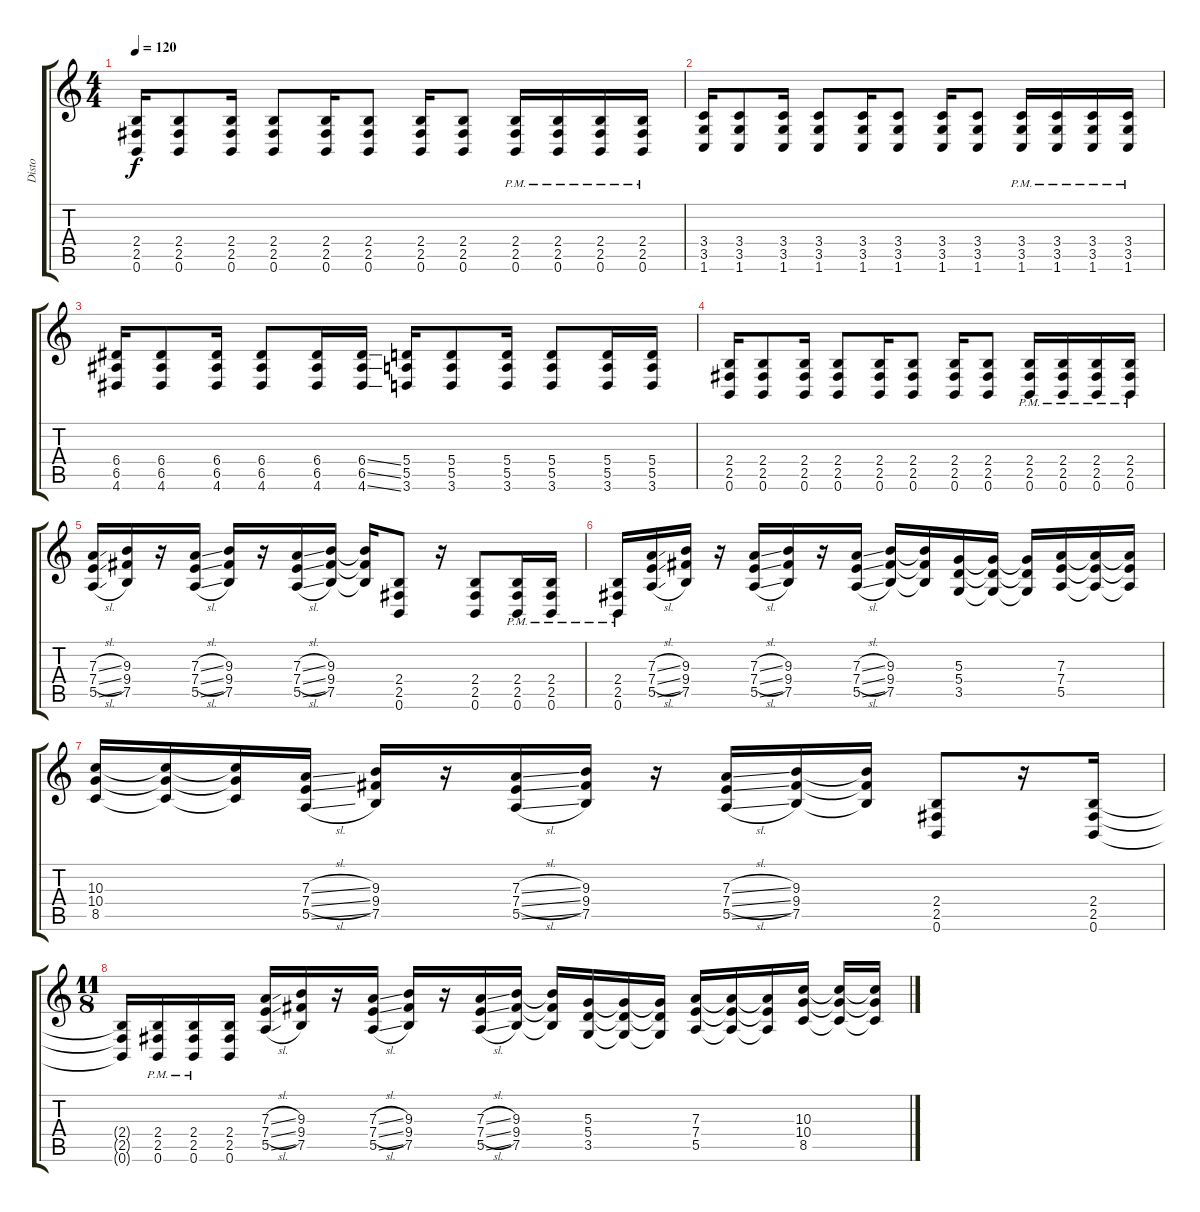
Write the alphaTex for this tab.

\track ("Disto" "Disto") {instrument distortionguitar}
\staff {score tabs}
\tuning (B3 Gb3 D3 A2 E2 B1) {hide}
\ts (4 4)
\tempo 120
\clef g2
\ks c
(2.4 2.5 0.6).16{dy f} (2.4 2.5 0.6).8 (2.4 2.5 0.6).16 (2.4 2.5 0.6).8 (2.4 2.5 0.6).16 (2.4 2.5 0.6).8 (2.4 2.5 0.6).16 (2.4 2.5 0.6).8 (2.4{pm} 2.5{pm} 0.6{pm}).16 (2.4{pm} 2.5{pm} 0.6{pm}).16 (2.4{pm} 2.5{pm} 0.6{pm}).16 (2.4{pm} 2.5{pm} 0.6{pm}).16 |
(3.4 3.5 1.6).16 (3.4 3.5 1.6).8 (3.4 3.5 1.6).16 (3.4 3.5 1.6).8 (3.4 3.5 1.6).16 (3.4 3.5 1.6).8 (3.4 3.5 1.6).16 (3.4 3.5 1.6).8 (3.4{pm} 3.5{pm} 1.6{pm}).16 (3.4{pm} 3.5{pm} 1.6{pm}).16 (3.4{pm} 3.5{pm} 1.6{pm}).16 (3.4{pm} 3.5{pm} 1.6{pm}).16 |
(6.4 6.5 4.6).16 (6.4 6.5 4.6).8 (6.4 6.5 4.6).16 (6.4 6.5 4.6).8 (6.4 6.5 4.6).16 (6.4{ss} 6.5{ss} 4.6{ss}).16 (5.4 5.5 3.6).16 (5.4 5.5 3.6).8 (5.4 5.5 3.6).16 (5.4 5.5 3.6).8 (5.4 5.5 3.6).16 (5.4 5.5 3.6).16 |
(2.4 2.5 0.6).16 (2.4 2.5 0.6).8 (2.4 2.5 0.6).16 (2.4 2.5 0.6).8 (2.4 2.5 0.6).16 (2.4 2.5 0.6).8 (2.4 2.5 0.6).16 (2.4 2.5 0.6).8 (2.4{pm} 2.5{pm} 0.6{pm}).16 (2.4{pm} 2.5{pm} 0.6{pm}).16 (2.4{pm} 2.5{pm} 0.6{pm}).16 (2.4{pm} 2.5{pm} 0.6{pm}).16 |
(7.3{sl} 7.4{sl} 5.5{sl}).16 (9.3 9.4 7.5).16 r.16 (7.3{sl} 7.4{sl} 5.5{sl}).16 (9.3 9.4 7.5).16 r.16 (7.3{sl} 7.4{sl} 5.5{sl}).16 (9.3 9.4 7.5).16 (9.3{t} 9.4{t} 7.5{t}).16 (2.4 2.5 0.6).8 r.16 (2.4 2.5 0.6).8 (2.4{pm} 2.5{pm} 0.6{pm}).16 (2.4{pm} 2.5{pm} 0.6{pm}).16 |
(2.4{pm} 2.5{pm} 0.6{pm}).16 (7.3{sl} 7.4{sl} 5.5{sl}).16 (9.3 9.4 7.5).16 r.16 (7.3{sl} 7.4{sl} 5.5{sl}).16 (9.3 9.4 7.5).16 r.16 (7.3{sl} 7.4{sl} 5.5{sl}).16 (9.3 9.4 7.5).16 (9.3{t} 9.4{t} 7.5{t}).16 (5.3 5.4 3.5).16 (5.3{t} 5.4{t} 3.5{t}).16 (5.3{t} 5.4{t} 3.5{t}).16 (7.3 7.4 5.5).16 (7.3{t} 7.4{t} 5.5{t}).16 (7.3{t} 7.4{t} 5.5{t}).16 |
(10.3 10.4 8.5).16 (10.3{t} 10.4{t} 8.5{t}).16 (10.3{t} 10.4{t} 8.5{t}).16 (7.3{sl} 7.4{sl} 5.5{sl}).16 (9.3 9.4 7.5).16 r.16 (7.3{sl} 7.4{sl} 5.5{sl}).16 (9.3 9.4 7.5).16 r.16 (7.3{sl} 7.4{sl} 5.5{sl}).16 (9.3 9.4 7.5).16 (9.3{t} 9.4{t} 7.5{t}).16 (2.4 2.5 0.6).8 r.16 (2.4 2.5 0.6).16 |
\ts (11 8)
(2.4{t} 2.5{t} 0.6{t}).16 (2.4{pm} 2.5{pm} 0.6{pm}).16 (2.4{pm} 2.5{pm} 0.6{pm}).16 (2.4 2.5 0.6).16 (7.3{sl} 7.4{sl} 5.5{sl}).16 (9.3 9.4 7.5).16 r.16 (7.3{sl} 7.4{sl} 5.5{sl}).16 (9.3 9.4 7.5).16 r.16 (7.3{sl} 7.4{sl} 5.5{sl}).16 (9.3 9.4 7.5).16 (9.3{t} 9.4{t} 7.5{t}).16 (5.3 5.4 3.5).16 (5.3{t} 5.4{t} 3.5{t}).16 (5.3{t} 5.4{t} 3.5{t}).16 (7.3 7.4 5.5).16 (7.3{t} 7.4{t} 5.5{t}).16 (7.3{t} 7.4{t} 5.5{t}).16 (10.3 10.4 8.5).16 (10.3{t} 10.4{t} 8.5{t}).16 (10.3{t} 10.4{t} 8.5{t}).16
